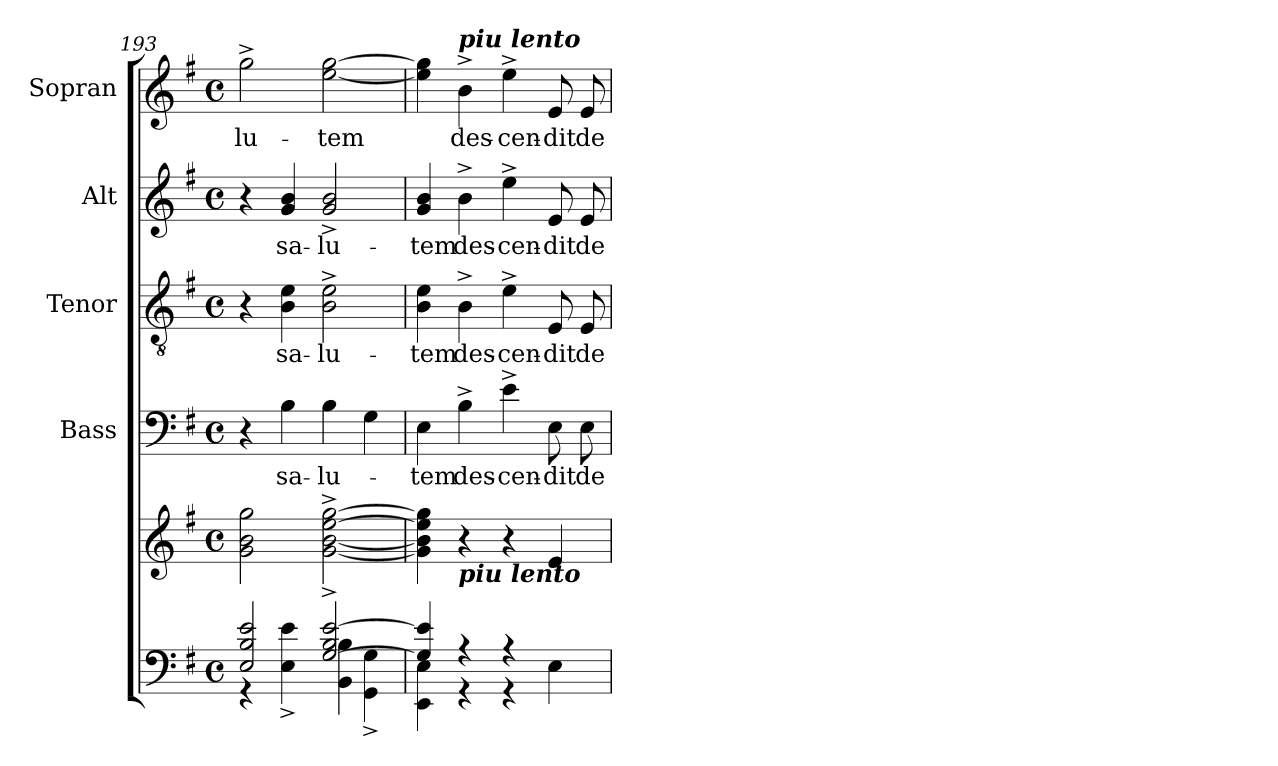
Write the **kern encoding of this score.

**kern	**kern	**kern	**text	**kern	**text	**kern	**text	**kern	**text
*part5	*part5	*part4	*part4	*part3	*part3	*part2	*part2	*part1	*part1
*staff6	*staff5	*staff4	*staff4	*staff3	*staff3	*staff2	*staff2	*staff1	*staff1
*	*	*I"Bass	*	*I"Tenor	*	*I"Alt	*	*I"Sopran	*
*	*	*I'B.	*	*I'T.	*	*I'A.	*	*I'S.	*
!!LO:LB:g=z
*clefF4	*clefG2	*clefF4	*	*clefGv2	*	*clefG2	*	*clefG2	*
*k[f#]	*k[f#]	*k[f#]	*	*k[f#]	*	*k[f#]	*	*k[f#]	*
*G:	*G:	*G:	*	*G:	*	*G:	*	*G:	*
*M4/4	*M4/4	*M4/4	*	*M4/4	*	*M4/4	*	*M4/4	*
*met(c)	*met(c)	*met(c)	*	*met(c)	*	*met(c)	*	*met(c)	*
=193	=193	=193	=193	=193	=193	=193	=193	=193	=193
*^	*	*	*	*	*	*	*	*	*
!	!	!	!	!	!	!	!	!	!	!LO:LY:b
2E/ 2B/ 2e/	4rGG	2g\ 2b\ 2gg\	4r	.	4r	.	4r	.	2gg^>\	-lu-
!	!	!	!	!LO:LY:b	!	!LO:LY:b	!	!LO:LY:b	!	!
.	4E\^< 4e\^<	.	4B\	sa-	4B\ 4e\	sa-	4g/ 4b/	sa-	.	.
!	!	!	!	!LO:LY:b	!	!LO:LY:b	!	!LO:LY:b	!	!LO:LY:b
[>2G/^< 2B/^< [>2e/^<	4BB\ 4B\	[2g\^> [2b\^> [2ee\^> [2gg\^>	4B\	-lu-	2B\^> 2e\^>	-lu-	2g/^> 2b/^>	-lu-	[2ee\ [2gg\	-tem
.	4GG\^< 4G\^<	.	4G\	.	.	.	.	.	.	.
=194	=194	=194	=194	=194	=194	=194	=194	=194	=194	=194
!	!	!	!	!LO:LY:b	!	!LO:LY:b	!	!LO:LY:b	!	!
4G/] 4e/]	4EE\ 4E\	4g\] 4b\] 4ee\] 4gg\]	4E\	-tem	4B\ 4e\	-tem	4g/ 4b/	-tem	4ee\] 4gg\]	.
!	!	!	!	!	!	!	!	!	!LO:TX:a:Bi:t=piu lento	!
!	!	!LO:TX:b:Bi:t=piu lento	!	!	!	!	!	!	!	!
!	!	!	!	!LO:LY:b	!	!LO:LY:b	!	!LO:LY:b	!	!LO:LY:b
4r	4r	4r	4B^>\	des-	4B^>\	des-	4b^>\	des-	4b^>\	des-
!	!	!	!	!LO:LY:b	!	!LO:LY:b	!	!LO:LY:b	!	!LO:LY:b
4r	4r	4r	4e^>\	-cen-	4e^>\	-cen-	4ee^>\	-cen-	4ee^>\	-cen-
!	!	!	!	!LO:LY:b	!	!LO:LY:b	!	!LO:LY:b	!	!LO:LY:b
4ryy	4E\	4e/	8E\	-dit	8E/	-dit	8e/	-dit	8e/	-dit
!	!	!	!	!LO:LY:b	!	!LO:LY:b	!	!LO:LY:b	!	!LO:LY:b
.	.	.	8E\	de	8E/	de	8e/	de	8e/	de
*v	*v	*	*	*	*	*	*	*	*	*
=	=	=	=	=	=	=	=	=	=
*-	*-	*-	*-	*-	*-	*-	*-	*-	*-
